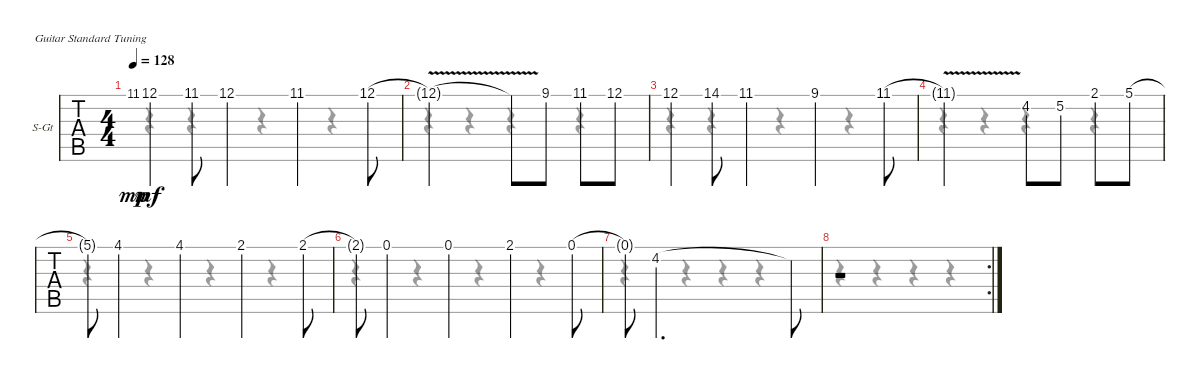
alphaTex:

\bracketExtendMode groupsimilarinstruments
\firstSystemTrackNameOrientation horizontal
\otherSystemsTrackNameOrientation horizontal
\track ("Steel Guitar" "S-Gt") {solo instrument acousticguitarsteel}
\staff {tabs}
\tuning (E4 B3 G3 D3 A2 E2)
\voice
\ts (4 4)
\tempo 128
\clef g2
\ks c
11.1.8{gr dy mp} 12.1.4{dy mf} 11.1.8 12.1.4 11.1.4 12.1.8 |
12.1{v t}.2 12.1{v t}.8 9.1.8 11.1.8 12.1.8 |
12.1.4 14.1.8 11.1.4 9.1.4 11.1.8 |
11.1{v t}.2 4.2.8 5.2.8 2.1.8 5.1.8 |
5.1{t}.8 4.1.4 4.1.4 2.1.4 2.1.8 |
2.1{t}.8 0.1.4 0.1.4 2.1.4 0.1.8 |
0.1{t}.8 4.2.2{d} 4.2{t}.8 |
\rc 2
r.1
\voice
\clef g2
\ottava regular
\simile none
\ks c
r.4{dy mf} r.4 r.4 r.4 |
r.4 r.4 r.4 r.4 |
r.4 r.4 r.4 r.4 |
r.4 r.4 r.4 r.4 |
r.4 r.4 r.4 r.4 |
r.4 r.4 r.4 r.4 |
r.4 r.4 r.4 r.4 |
r.4 r.4 r.4 r.4
